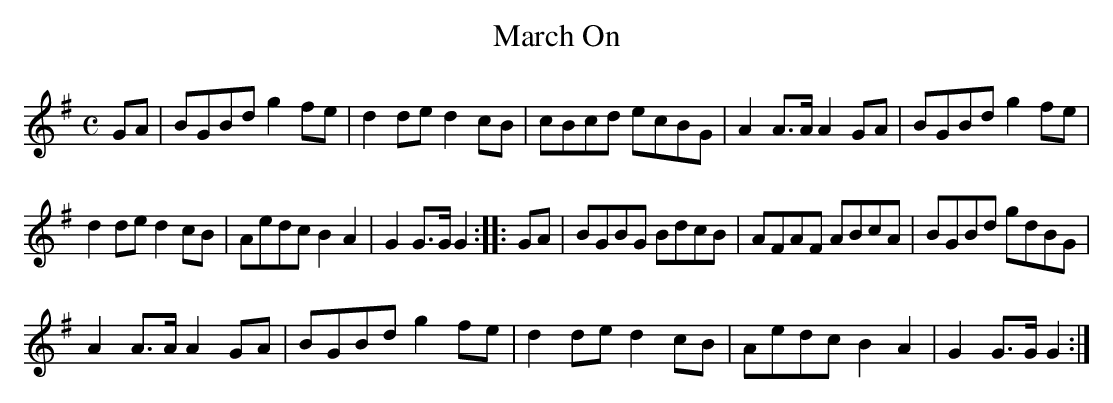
X:1
T:March On
M:C
L:1/8
K:G
GA|BGBd g2fe|d2de d2cB|cBcd ecBG|A2 A>A A2GA|BGBd g2fe|
d2de d2cB|Aedc B2A2|G2 G>G G2::GA|BGBG BdcB|AFAF ABcA|BGBd gdBG|
A2 A>A A2 GA|BGBd g2fe|d2de d2cB|Aedc B2A2|G2G>GG2:|
